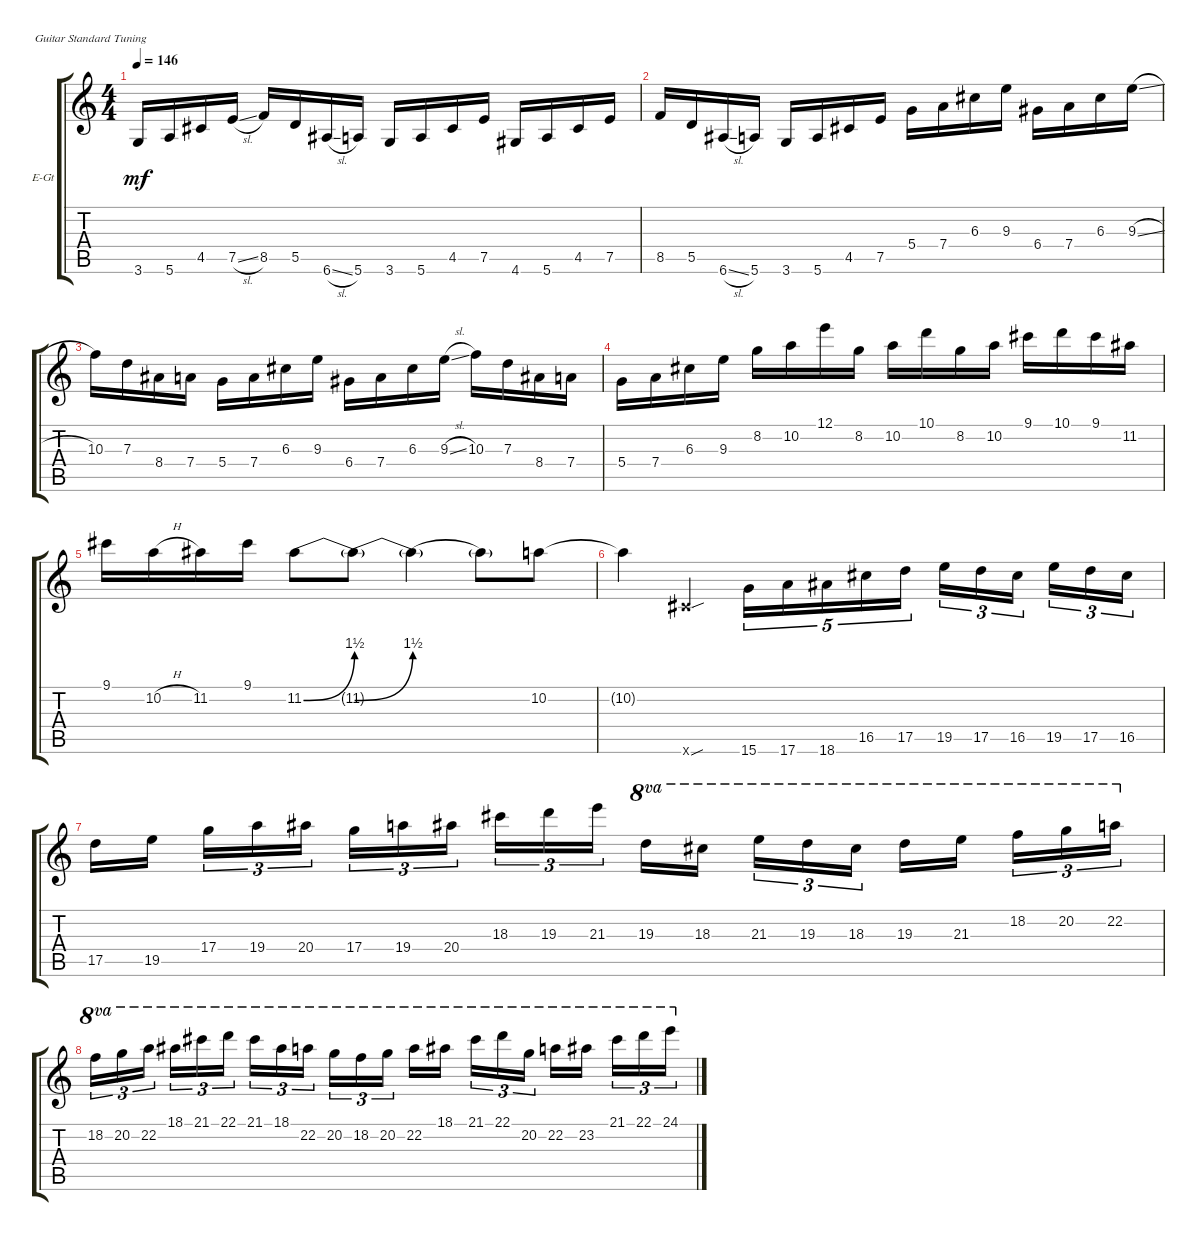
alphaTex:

\bracketExtendMode groupsimilarinstruments
\firstSystemTrackNameOrientation horizontal
\otherSystemsTrackNameOrientation horizontal
\track ("Gtr 1" "E-Gt") {instrument acousticgrandpiano}
\staff {score tabs}
\tuning (E4 B3 G3 D3 A2 E2)
\displaytranspose 12
\ts (4 4)
\tempo 146
\clef g2
\ks c
3.6.16{dy mf} 5.6.16 4.5.16 7.5{sl}.16 8.5.16 5.5.16 6.6{sl}.16 5.6.16 3.6.16 5.6.16 4.5.16 7.5.16 4.6.16 5.6.16 4.5.16 7.5.16 |
8.5.16 5.5.16 6.6{sl}.16 5.6.16 3.6.16 5.6.16 4.5.16 7.5.16 5.4.16 7.4.16 6.3.16 9.3.16 6.4.16 7.4.16 6.3.16 9.3{sl}.16 |
10.3.16 7.3.16 8.4.16 7.4.16 5.4.16 7.4.16 6.3.16 9.3.16 6.4.16 7.4.16 6.3.16 9.3{sl}.16 10.3.16 7.3.16 8.4.16 7.4.16 |
5.4.16 7.4.16 6.3.16 9.3.16 8.2.16 10.2.16 12.1.16 8.2.16 10.2.16 10.1.16 8.2.16 10.2.16 9.1.16 10.1.16 9.1.16 11.2.16 |
9.1.16 10.2{h}.16 11.2.16 9.1.16 11.2{be (bend 0 0 60 6)}.8 11.2{be (bend 0 0 60 6) t}.8 11.2{be (hold 0 0 60 0) t}.4 11.2{t}.8 10.2.8 |
10.2{t}.4 9.6{sou x}.4 15.6.16{tu (5 4)} 17.6.16{tu (5 4)} 18.6.16{tu (5 4)} 16.5.16{tu (5 4)} 17.5.16{tu (5 4)} 19.5.16{tu (3 2)} 17.5.16{tu (3 2)} 16.5.16{tu (3 2)} 19.5.16{tu (3 2)} 17.5.16{tu (3 2)} 16.5.16{tu (3 2)} |
17.5.16 19.5.16 17.4.16{tu (3 2)} 19.4.16{tu (3 2)} 20.4.16{tu (3 2)} 17.4.16{tu (3 2)} 19.4.16{tu (3 2)} 20.4.16{tu (3 2)} 18.3.16{tu (3 2)} 19.3.16{tu (3 2)} 21.3.16{tu (3 2)} 19.3.16{ot 8va} 18.3.16{ot 8va} 21.3.16{tu (3 2) ot 8va} 19.3.16{tu (3 2) ot 8va} 18.3.16{tu (3 2) ot 8va} 19.3.16{ot 8va} 21.3.16{ot 8va} 18.2.16{tu (3 2) ot 8va} 20.2.16{tu (3 2) ot 8va} 22.2.16{tu (3 2) ot 8va} |
18.2.16{tu (3 2) ot 8va} 20.2.16{tu (3 2) ot 8va} 22.2.16{tu (3 2) ot 8va} 18.1.16{tu (3 2) ot 8va} 21.1.16{tu (3 2) ot 8va} 22.1.16{tu (3 2) ot 8va} 21.1.16{tu (3 2) ot 8va} 18.1.16{tu (3 2) ot 8va} 22.2.16{tu (3 2) ot 8va} 20.2.16{tu (3 2) ot 8va} 18.2.16{tu (3 2) ot 8va} 20.2.16{tu (3 2) ot 8va} 22.2.16{ot 8va} 18.1.16{ot 8va} 21.1.16{tu (3 2) ot 8va} 22.1.16{tu (3 2) ot 8va} 20.2.16{tu (3 2) ot 8va} 22.2.16{ot 8va} 23.2.16{ot 8va} 21.1.16{tu (3 2) ot 8va} 22.1.16{tu (3 2) ot 8va} 24.1.16{tu (3 2) ot 8va}
